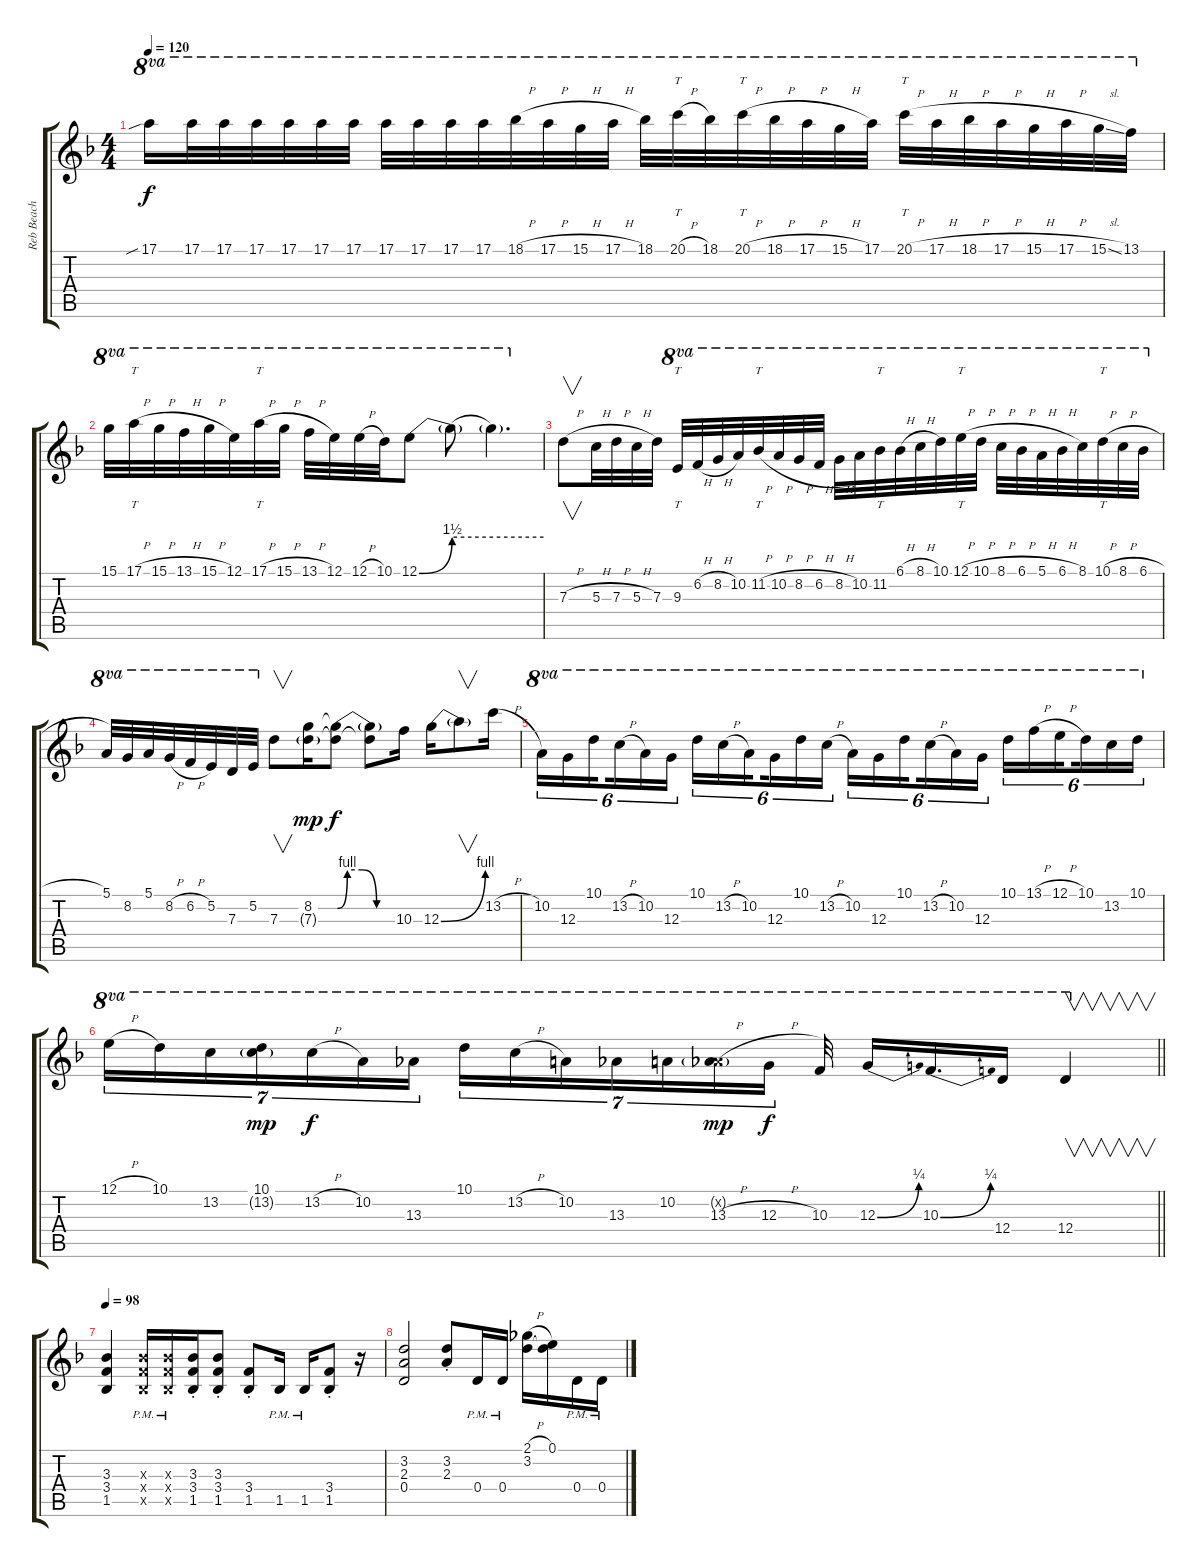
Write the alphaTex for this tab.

\track ("Reb Beach" "Reb Beach") {instrument overdrivenguitar}
\staff {score tabs}
\tuning (E4 B3 G3 D3 A2 E2) {hide}
\ts (4 4)
\tempo 120
\clef g2
\ks f
17.1{sib}.16{ot 8va dy f instrument overdrivenguitar} 17.1.32{ot 8va} 17.1.32{ot 8va} 17.1.32{ot 8va} 17.1.32{ot 8va} 17.1.32{ot 8va} 17.1.32{ot 8va} 17.1.32{ot 8va} 17.1.32{ot 8va} 17.1.32{ot 8va} 17.1.32{ot 8va} 18.1{h}.32{ot 8va} 17.1{h}.32{ot 8va} 15.1{h}.32{ot 8va} 17.1{h}.32{ot 8va} 18.1.32{ot 8va} 20.1{h}.32{tt ot 8va} 18.1.32{ot 8va} 20.1{h}.32{tt ot 8va} 18.1{h}.32{ot 8va} 17.1{h}.32{ot 8va} 15.1{h}.32{ot 8va} 17.1.32{ot 8va} 20.1{h}.32{tt ot 8va} 17.1{h}.32{ot 8va} 18.1{h}.32{ot 8va} 17.1{h}.32{ot 8va} 15.1{h}.32{ot 8va} 17.1{h}.32{ot 8va} 15.1{sl}.32{ot 8va} 13.1.32{ot 8va} |
15.1.32{ot 8va} 17.1{h}.32{tt ot 8va} 15.1{h}.32{ot 8va} 13.1{h}.32{ot 8va} 15.1{h}.32{ot 8va} 12.1.32{ot 8va} 17.1{h}.32{tt ot 8va} 15.1{h}.32{ot 8va} 13.1{h}.32{ot 8va} 12.1.32{ot 8va} 12.1{h}.32{ot 8va} 10.1.32{ot 8va} 12.1{be (bend 0 0 60 6)}.8{ot 8va} 12.1{be (hold 0 6 60 6) t}.8{ot 8va} 12.1{t}.4{d ot 8va} |
7.3{h}.8{v} 5.3{h}.32 7.3{h}.32 5.3{h}.32 7.3.32 9.3.32{tt ot 8va} 6.2{h}.32{ot 8va} 8.2{h}.32{ot 8va} 10.2.32{ot 8va} 11.2{h}.32{tt ot 8va} 10.2{h}.32{ot 8va} 8.2{h}.32{ot 8va} 6.2{h}.32{ot 8va} 8.2{h}.32{ot 8va} 10.2.32{ot 8va} 11.2.32{tt ot 8va} 6.1{h}.32{ot 8va} 8.1{h}.32{ot 8va} 10.1.32{ot 8va} 12.1{h}.32{tt ot 8va} 10.1{h}.32{ot 8va} 8.1{h}.32{ot 8va} 6.1{h}.32{ot 8va} 5.1{h}.32{ot 8va} 6.1{h}.32{ot 8va} 8.1.32{ot 8va} 10.1{h}.32{tt ot 8va} 8.1{h}.32{ot 8va} 6.1{h}.32{ot 8va} |
5.1.32{ot 8va} 8.2.32{ot 8va} 5.1.32{ot 8va} 8.2{h}.32{ot 8va} 6.2{h}.32{ot 8va} 5.2.32{ot 8va} 7.3.32{ot 8va} 5.2.32{ot 8va} 7.3.8{v} (8.2 7.3{g}).16{dy mp} (8.2{be (custom 0 0 10 4 25 4 40 0 60 0) t} 7.3{t}).8{dy f} (8.2{t} 7.3{t}).8 10.3.16 12.3{be (bend 0 0 60 4)}.16 12.3{t}.8{v} 13.2{h}.16 |
10.2.16{tu (6 4) ot 8va} 12.3.16{tu (6 4) ot 8va} 10.1.16{tu (6 4) ot 8va beam splitsecondary} 13.2{h}.16{tu (6 4) ot 8va} 10.2.16{tu (6 4) ot 8va} 12.3.16{tu (6 4) ot 8va} 10.1.16{tu (6 4) ot 8va} 13.2{h}.16{tu (6 4) ot 8va} 10.2.16{tu (6 4) ot 8va beam splitsecondary} 12.3.16{tu (6 4) ot 8va} 10.1.16{tu (6 4) ot 8va} 13.2{h}.16{tu (6 4) ot 8va} 10.2.16{tu (6 4) ot 8va} 12.3.16{tu (6 4) ot 8va} 10.1.16{tu (6 4) ot 8va beam splitsecondary} 13.2{h}.16{tu (6 4) ot 8va} 10.2.16{tu (6 4) ot 8va} 12.3.16{tu (6 4) ot 8va} 10.1.16{tu (6 4) ot 8va} 13.1{h}.16{tu (6 4) ot 8va} 12.1{h}.16{tu (6 4) ot 8va beam splitsecondary} 10.1.16{tu (6 4) ot 8va} 13.2.16{tu (6 4) ot 8va} 10.1.16{tu (6 4) ot 8va} |
\barLineRight lightlight
12.1{h}.16{tu (7 4) ot 8va} 10.1.16{tu (7 4) ot 8va} 13.2.16{tu (7 4) ot 8va} (10.1 13.2{g}).16{tu (7 4) ot 8va dy mp} 13.2{h}.16{tu (7 4) ot 8va dy f} 10.2.16{tu (7 4) ot 8va} 13.3.16{tu (7 4) ot 8va} 10.1.16{tu (7 4) ot 8va} 13.2{h}.16{tu (7 4) ot 8va} 10.2.16{tu (7 4) ot 8va} 13.3.16{tu (7 4) ot 8va} 10.2.16{tu (7 4) ot 8va} (10.2{g x} 13.3{h}).16{tu (7 4) ot 8va dy mp} 12.3{h}.16{tu (7 4) ot 8va dy f} 10.3.32{ot 8va} 12.3{be (bend 0 0 60 1)}.16{ot 8va} 10.3{be (bend 0 0 60 1)}.16{d ot 8va} 12.4.16{ot 8va} 12.4.4{v ot 8va} |
\tempo 98
(3.3 3.4 1.5).4 (3.3{pm x} 3.4{pm x} 1.5{pm x}).16 (3.3{pm x} 3.4{pm x} 1.5{pm x}).16 (3.3{st} 3.4{st} 1.5{st}).16 (3.3{st} 3.4{st} 1.5{st}).8 (3.4{st} 1.5{st}).8 1.5{pm}.16 1.5{pm}.16 (3.4{st} 1.5{st}).8 r.16 |
(3.2 2.3 0.4).2 (3.2{st} 2.3{st}).8 0.4{pm}.16 0.4{pm}.16 (2.1{h} 3.2).16 (0.1 3.2{t}).16 0.4{pm}.16 0.4{pm}.16
